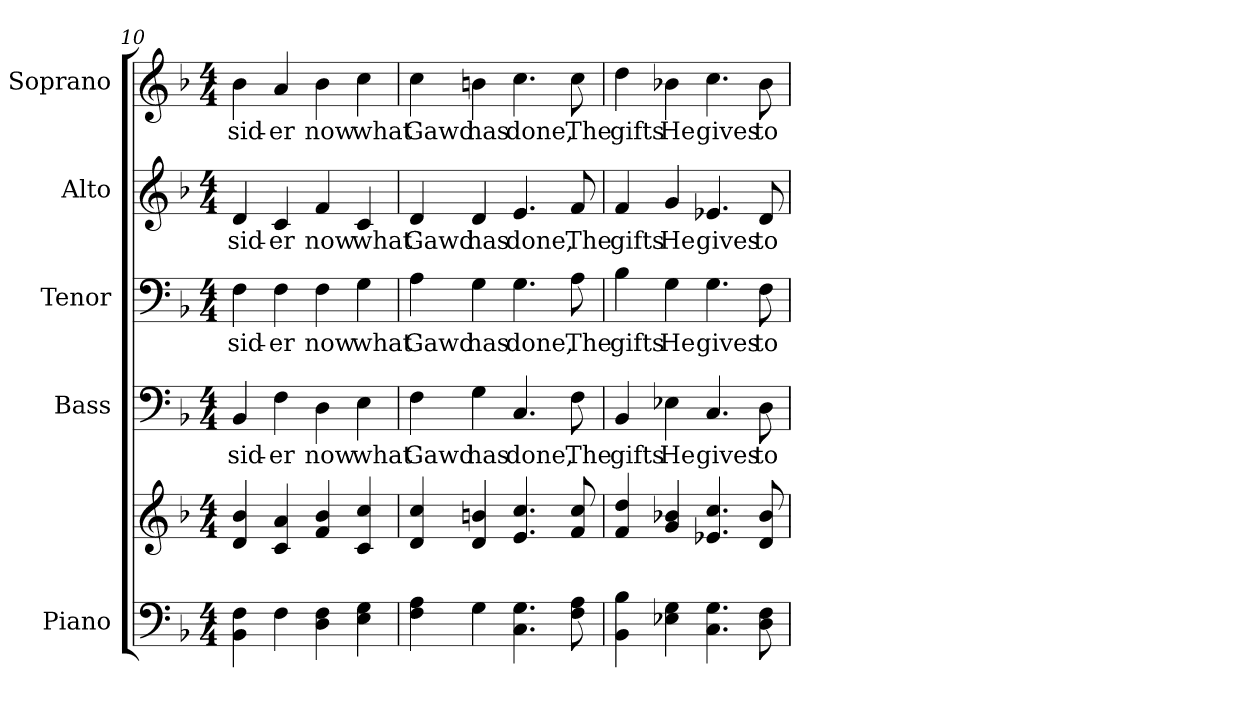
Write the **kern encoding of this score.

**kern	**kern	**kern	**text	**kern	**text	**kern	**text	**kern	**text
*part5	*part5	*part4	*part4	*part3	*part3	*part2	*part2	*part1	*part1
*staff6	*staff5	*staff4	*staff4	*staff3	*staff3	*staff2	*staff2	*staff1	*staff1
*I"Piano	*	*I"Bass	*	*I"Tenor	*	*I"Alto	*	*I"Soprano	*
*I'Pno.	*	*I'B.	*	*I'T.	*	*I'A.	*	*I'S.	*
!!LO:PB:g=z
*clefF4	*clefG2	*clefF4	*	*clefF4	*	*clefG2	*	*clefG2	*
*k[b-]	*k[b-]	*k[b-]	*	*k[b-]	*	*k[b-]	*	*k[b-]	*
*F:	*F:	*F:	*	*F:	*	*F:	*	*F:	*
*M4/4	*M4/4	*M4/4	*	*M4/4	*	*M4/4	*	*M4/4	*
=10	=10	=10	=10	=10	=10	=10	=10	=10	=10
!	!	!	!LO:LY:b:color=#000000	!	!	!	!	!	!
!	!	!	!	!	!LO:LY:b:color=#000000	!	!	!	!
!	!	!	!	!	!	!	!LO:LY:b:color=#000000	!	!
!	!	!	!	!	!	!	!	!	!LO:LY:b:color=#000000
4BB-i\ 4Fi	4di/ 4b-i	4BB-i/	-sid-	4Fi\	-sid-	4di/	-sid-	4b-i\	-sid-
!	!	!	!LO:LY:b:color=#000000	!	!	!	!	!	!
!	!	!	!	!	!LO:LY:b:color=#000000	!	!	!	!
!	!	!	!	!	!	!	!LO:LY:b:color=#000000	!	!
!	!	!	!	!	!	!	!	!	!LO:LY:b:color=#000000
4Fi\	4ci/ 4ai	4Fi\	-er	4Fi\	-er	4ci/	-er	4ai/	-er
!	!	!	!LO:LY:b:color=#000000	!	!	!	!	!	!
!	!	!	!	!	!LO:LY:b:color=#000000	!	!	!	!
!	!	!	!	!	!	!	!LO:LY:b:color=#000000	!	!
!	!	!	!	!	!	!	!	!	!LO:LY:b:color=#000000
4Di\ 4Fi	4fi/ 4b-i	4Di\	now	4Fi\	now	4fi/	now	4b-i\	now
!	!	!	!LO:LY:b:color=#000000	!	!	!	!	!	!
!	!	!	!	!	!LO:LY:b:color=#000000	!	!	!	!
!	!	!	!	!	!	!	!LO:LY:b:color=#000000	!	!
!	!	!	!	!	!	!	!	!	!LO:LY:b:color=#000000
4Ei\ 4Gi	4ci/ 4cci	4Ei\	what	4Gi\	what	4ci/	what	4cci\	what
=11	=11	=11	=11	=11	=11	=11	=11	=11	=11
!	!	!	!LO:LY:b:color=#000000	!	!	!	!	!	!
!	!	!	!	!	!LO:LY:b:color=#000000	!	!	!	!
!	!	!	!	!	!	!	!LO:LY:b:color=#000000	!	!
!	!	!	!	!	!	!	!	!	!LO:LY:b:color=#000000
4Fi\ 4Ai	4di/ 4cci	4Fi\	Gawd	4Ai\	Gawd	4di/	Gawd	4cci\	Gawd
!	!	!	!LO:LY:b:color=#000000	!	!	!	!	!	!
!	!	!	!	!	!LO:LY:b:color=#000000	!	!	!	!
!	!	!	!	!	!	!	!LO:LY:b:color=#000000	!	!
!	!	!	!	!	!	!	!	!	!LO:LY:b:color=#000000
4Gi\	4di/ 4bni	4Gi\	has	4Gi\	has	4di/	has	4bni\	has
!	!	!	!LO:LY:b:color=#000000	!	!	!	!	!	!
!	!	!	!	!	!LO:LY:b:color=#000000	!	!	!	!
!	!	!	!	!	!	!	!LO:LY:b:color=#000000	!	!
!	!	!	!	!	!	!	!	!	!LO:LY:b:color=#000000
4.Ci\ 4.Gi	4.ei/ 4.cci	4.Ci/	done,	4.Gi\	done,	4.ei/	done,	4.cci\	done,
!	!	!	!LO:LY:b:color=#000000	!	!	!	!	!	!
!	!	!	!	!	!LO:LY:b:color=#000000	!	!	!	!
!	!	!	!	!	!	!	!LO:LY:b:color=#000000	!	!
!	!	!	!	!	!	!	!	!	!LO:LY:b:color=#000000
8Fi\ 8Ai	8fi/ 8cci	8Fi\	The	8Ai\	The	8fi/	The	8cci\	The
!!LO:PB:g=z
=12	=12	=12	=12	=12	=12	=12	=12	=12	=12
!	!	!	!LO:LY:b:color=#000000	!	!	!	!	!	!
!	!	!	!	!	!LO:LY:b:color=#000000	!	!	!	!
!	!	!	!	!	!	!	!LO:LY:b:color=#000000	!	!
!	!	!	!	!	!	!	!	!	!LO:LY:b:color=#000000
4BB-i\ 4B-i	4fi/ 4ddi	4BB-i/	gifts	4B-i\	gifts	4fi/	gifts	4ddi\	gifts
!	!	!	!LO:LY:b:color=#000000	!	!	!	!	!	!
!	!	!	!	!	!LO:LY:b:color=#000000	!	!	!	!
!	!	!	!	!	!	!	!LO:LY:b:color=#000000	!	!
!	!	!	!	!	!	!	!	!	!LO:LY:b:color=#000000
4E-Xi\ 4Gi	4gi/ 4b-Xi	4E-Xi\	He	4Gi\	He	4gi/	He	4b-Xi\	He
!	!	!	!LO:LY:b:color=#000000	!	!	!	!	!	!
!	!	!	!	!	!LO:LY:b:color=#000000	!	!	!	!
!	!	!	!	!	!	!	!LO:LY:b:color=#000000	!	!
!	!	!	!	!	!	!	!	!	!LO:LY:b:color=#000000
4.Ci\ 4.Gi	4.e-Xi/ 4.cci	4.Ci/	gives	4.Gi\	gives	4.e-Xi/	gives	4.cci\	gives
!	!	!	!LO:LY:b:color=#000000	!	!	!	!	!	!
!	!	!	!	!	!LO:LY:b:color=#000000	!	!	!	!
!	!	!	!	!	!	!	!LO:LY:b:color=#000000	!	!
!	!	!	!	!	!	!	!	!	!LO:LY:b:color=#000000
8Di\ 8Fi	8di/ 8b-i	8Di\	to	8Fi\	to	8di/	to	8b-i\	to
=	=	=	=	=	=	=	=	=	=
*-	*-	*-	*-	*-	*-	*-	*-	*-	*-
